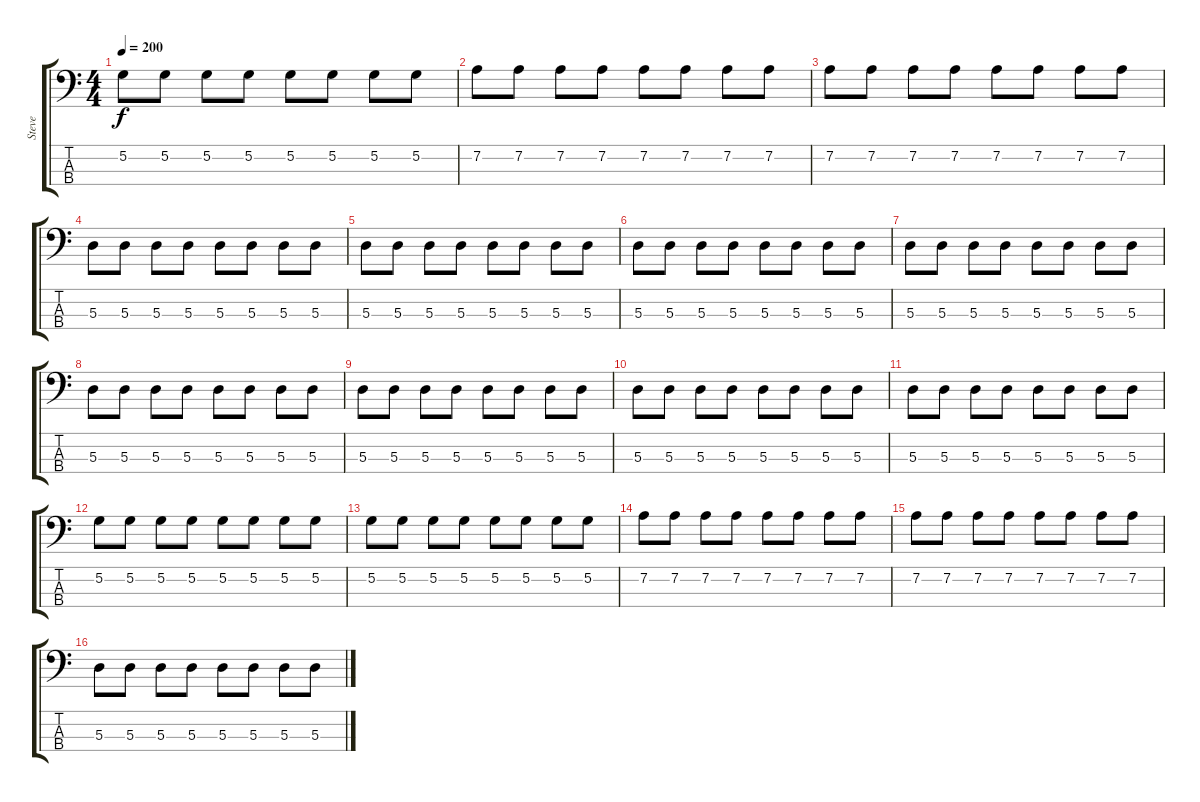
\track ("Steve" "Steve") {instrument electricbassfinger}
\staff {score tabs}
\tuning (G2 D2 A1 E1) {hide}
\ts (4 4)
\tempo 200
\clef f4
\ks c
5.2.8{dy f} 5.2.8 5.2.8 5.2.8 5.2.8 5.2.8 5.2.8 5.2.8 |
7.2.8 7.2.8 7.2.8 7.2.8 7.2.8 7.2.8 7.2.8 7.2.8 |
7.2.8 7.2.8 7.2.8 7.2.8 7.2.8 7.2.8 7.2.8 7.2.8 |
5.3.8 5.3.8 5.3.8 5.3.8 5.3.8 5.3.8 5.3.8 5.3.8 |
5.3.8 5.3.8 5.3.8 5.3.8 5.3.8 5.3.8 5.3.8 5.3.8 |
5.3.8 5.3.8 5.3.8 5.3.8 5.3.8 5.3.8 5.3.8 5.3.8 |
5.3.8 5.3.8 5.3.8 5.3.8 5.3.8 5.3.8 5.3.8 5.3.8 |
5.3.8 5.3.8 5.3.8 5.3.8 5.3.8 5.3.8 5.3.8 5.3.8 |
5.3.8 5.3.8 5.3.8 5.3.8 5.3.8 5.3.8 5.3.8 5.3.8 |
5.3.8 5.3.8 5.3.8 5.3.8 5.3.8 5.3.8 5.3.8 5.3.8 |
5.3.8 5.3.8 5.3.8 5.3.8 5.3.8 5.3.8 5.3.8 5.3.8 |
5.2.8 5.2.8 5.2.8 5.2.8 5.2.8 5.2.8 5.2.8 5.2.8 |
5.2.8 5.2.8 5.2.8 5.2.8 5.2.8 5.2.8 5.2.8 5.2.8 |
7.2.8 7.2.8 7.2.8 7.2.8 7.2.8 7.2.8 7.2.8 7.2.8 |
7.2.8 7.2.8 7.2.8 7.2.8 7.2.8 7.2.8 7.2.8 7.2.8 |
5.3.8 5.3.8 5.3.8 5.3.8 5.3.8 5.3.8 5.3.8 5.3.8
